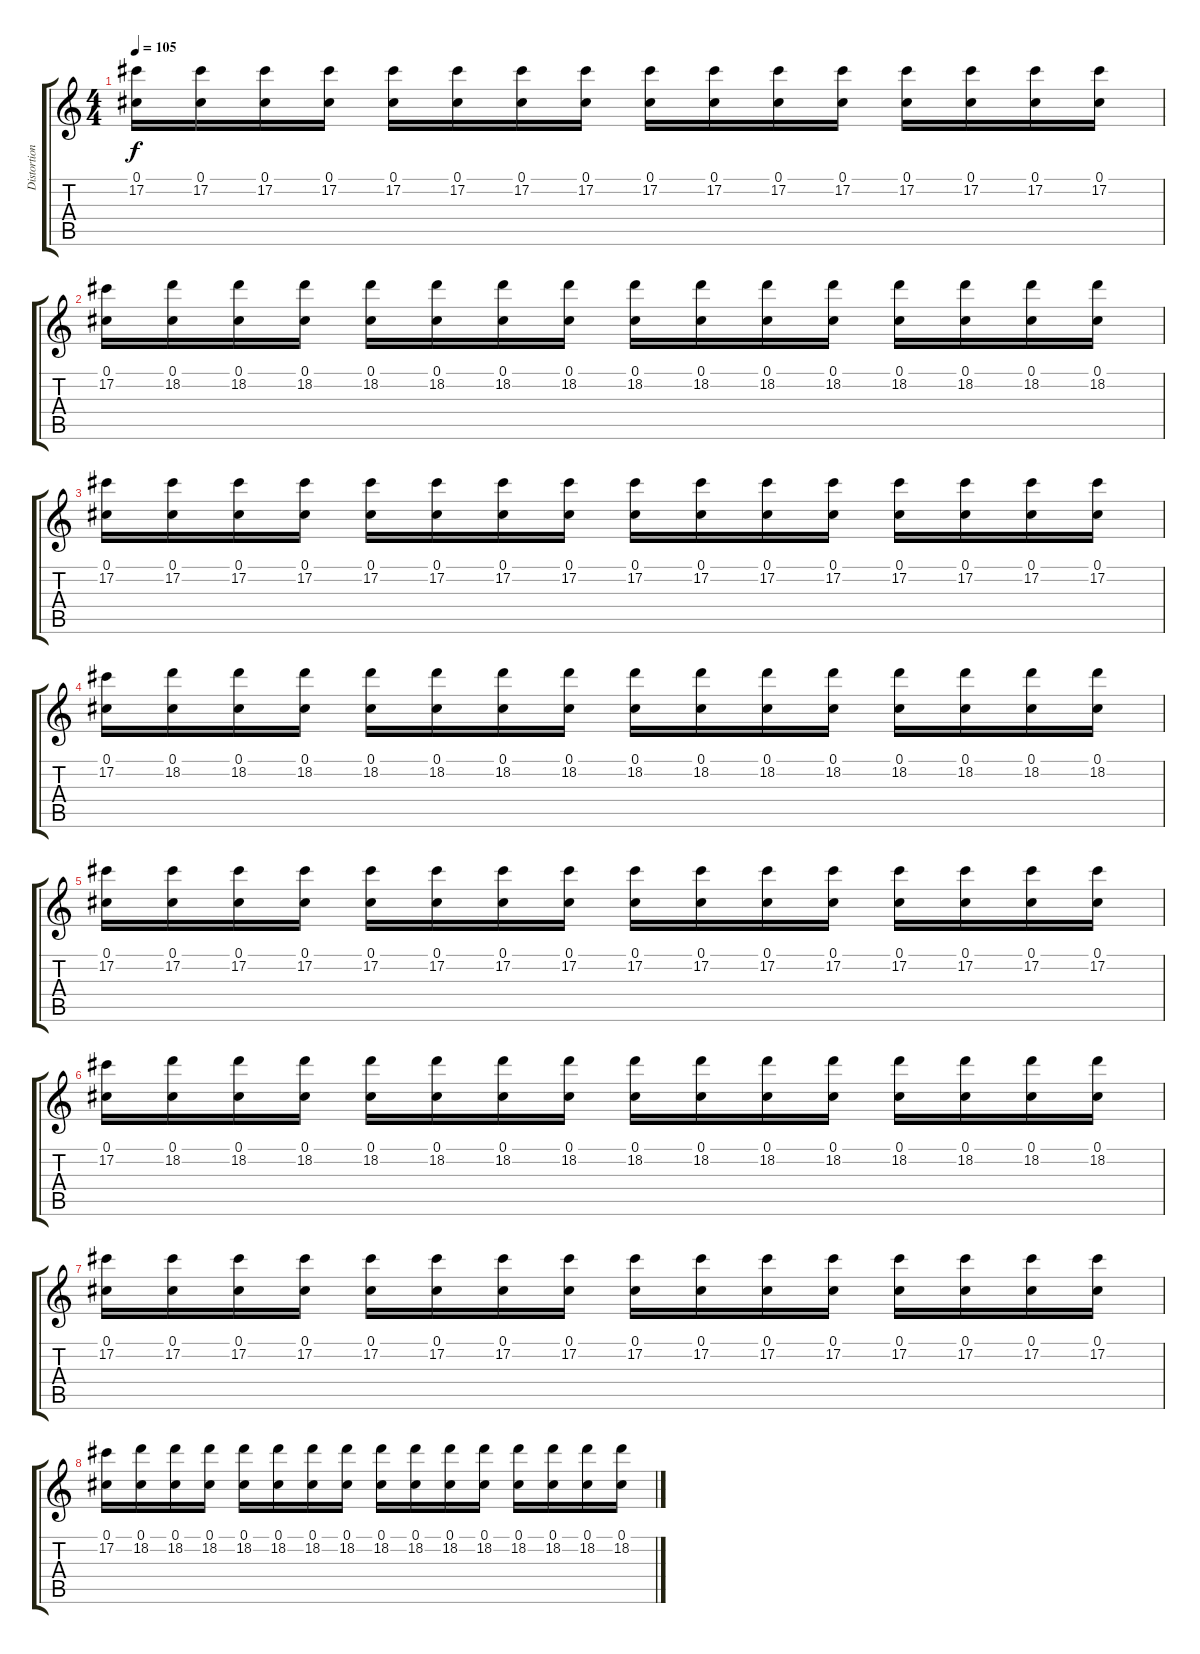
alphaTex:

\track ("Distortion Guitar2" "Distortion") {instrument distortionguitar}
\staff {score tabs}
\tuning (Db4 Ab3 E3 B2 Gb2 Db2) {hide}
\ts (4 4)
\tempo 105
\clef g2
\ks c
(0.1 17.2).16{dy f} (0.1 17.2).16 (0.1 17.2).16 (0.1 17.2).16 (0.1 17.2).16 (0.1 17.2).16 (0.1 17.2).16 (0.1 17.2).16 (0.1 17.2).16 (0.1 17.2).16 (0.1 17.2).16 (0.1 17.2).16 (0.1 17.2).16 (0.1 17.2).16 (0.1 17.2).16 (0.1 17.2).16 |
(0.1 17.2).16 (0.1 18.2).16 (0.1 18.2).16 (0.1 18.2).16 (0.1 18.2).16 (0.1 18.2).16 (0.1 18.2).16 (0.1 18.2).16 (0.1 18.2).16 (0.1 18.2).16 (0.1 18.2).16 (0.1 18.2).16 (0.1 18.2).16 (0.1 18.2).16 (0.1 18.2).16 (0.1 18.2).16 |
(0.1 17.2).16 (0.1 17.2).16 (0.1 17.2).16 (0.1 17.2).16 (0.1 17.2).16 (0.1 17.2).16 (0.1 17.2).16 (0.1 17.2).16 (0.1 17.2).16 (0.1 17.2).16 (0.1 17.2).16 (0.1 17.2).16 (0.1 17.2).16 (0.1 17.2).16 (0.1 17.2).16 (0.1 17.2).16 |
(0.1 17.2).16 (0.1 18.2).16 (0.1 18.2).16 (0.1 18.2).16 (0.1 18.2).16 (0.1 18.2).16 (0.1 18.2).16 (0.1 18.2).16 (0.1 18.2).16 (0.1 18.2).16 (0.1 18.2).16 (0.1 18.2).16 (0.1 18.2).16 (0.1 18.2).16 (0.1 18.2).16 (0.1 18.2).16 |
(0.1 17.2).16 (0.1 17.2).16 (0.1 17.2).16 (0.1 17.2).16 (0.1 17.2).16 (0.1 17.2).16 (0.1 17.2).16 (0.1 17.2).16 (0.1 17.2).16 (0.1 17.2).16 (0.1 17.2).16 (0.1 17.2).16 (0.1 17.2).16 (0.1 17.2).16 (0.1 17.2).16 (0.1 17.2).16 |
(0.1 17.2).16 (0.1 18.2).16 (0.1 18.2).16 (0.1 18.2).16 (0.1 18.2).16 (0.1 18.2).16 (0.1 18.2).16 (0.1 18.2).16 (0.1 18.2).16 (0.1 18.2).16 (0.1 18.2).16 (0.1 18.2).16 (0.1 18.2).16 (0.1 18.2).16 (0.1 18.2).16 (0.1 18.2).16 |
(0.1 17.2).16 (0.1 17.2).16 (0.1 17.2).16 (0.1 17.2).16 (0.1 17.2).16 (0.1 17.2).16 (0.1 17.2).16 (0.1 17.2).16 (0.1 17.2).16 (0.1 17.2).16 (0.1 17.2).16 (0.1 17.2).16 (0.1 17.2).16 (0.1 17.2).16 (0.1 17.2).16 (0.1 17.2).16 |
(0.1 17.2).16 (0.1 18.2).16 (0.1 18.2).16 (0.1 18.2).16 (0.1 18.2).16 (0.1 18.2).16 (0.1 18.2).16 (0.1 18.2).16 (0.1 18.2).16 (0.1 18.2).16 (0.1 18.2).16 (0.1 18.2).16 (0.1 18.2).16 (0.1 18.2).16 (0.1 18.2).16 (0.1 18.2).16
